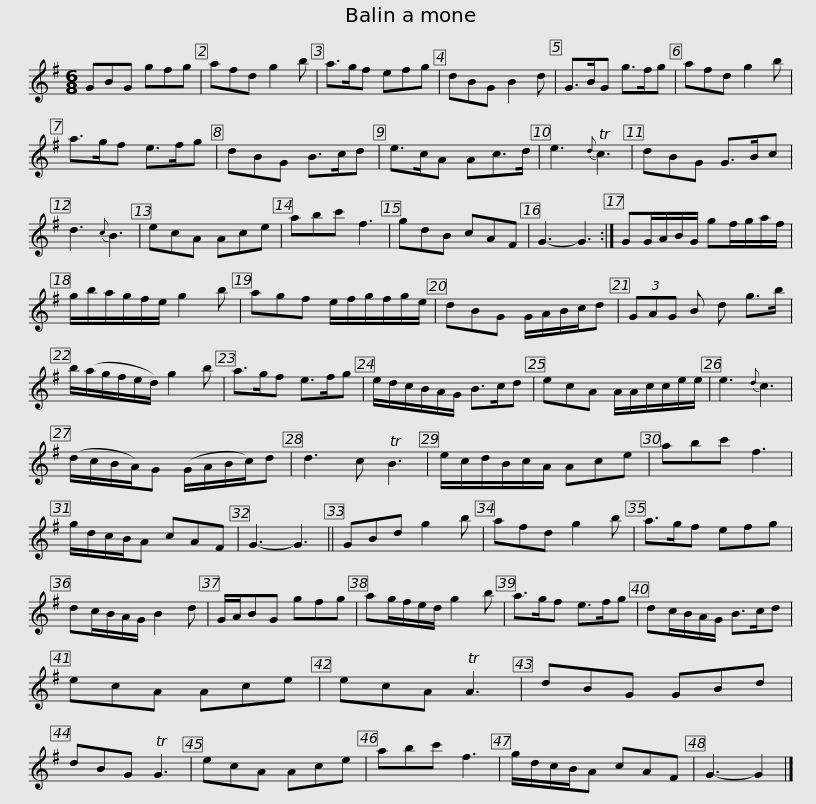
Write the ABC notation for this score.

X:1
L:1/8
M:6/8
I:linebreak $
K:G
V:1 treble
V:1
 GBG gfg | afd g2 b | a>gf efg | dBG B2 d | G>BG g>fg | %5
 afd g2 b | a>gf e>fg |$ dBG B>cd | e>cA Ac>d | e3{d} Tc3 | %10
 dBG G>Bc | d3{c} B3 | ecA Ace | abc' f3 | gdB cAF |$ %15
 G3- G3 :| GG/A/B/G/ gf/g/a/f/ | g/b/a/g/f/e/ g2 b | agf e/f/g/f/g/e/ | dBG G/A/B/c/d | %20
 (3GAG B d g>b |$ b/(a/g/f/e/d/) g2 b | a>gf e>fg | e/d/c/B/A/G/ B>cd | ecA A/A/c/c/e/e/ | %25
 e3{d} c3 | (d/c/B/A/)G (G/A/B/c/)d |$ d3 c TB3 | e/c/d/B/c/A/ Ace | abc' f3 | %30
 g/d/c/B/A cAF | G3- G3 || GBd g2 b | afd g2 b |$ a>gf efg | %35
 dc/B/A/G/ B2 d | G/A/BG gfg | ag/f/e/d/ g2 b | a>gf e>fg | dc/B/A/G/ B>cd |$ %40
 ecA Ace | ecA TA3 | dBG GBd | dBG TG3 | ecA Ace | %45
 abc' f3 | g/d/c/B/A cAF | G3- G2 |] %48
